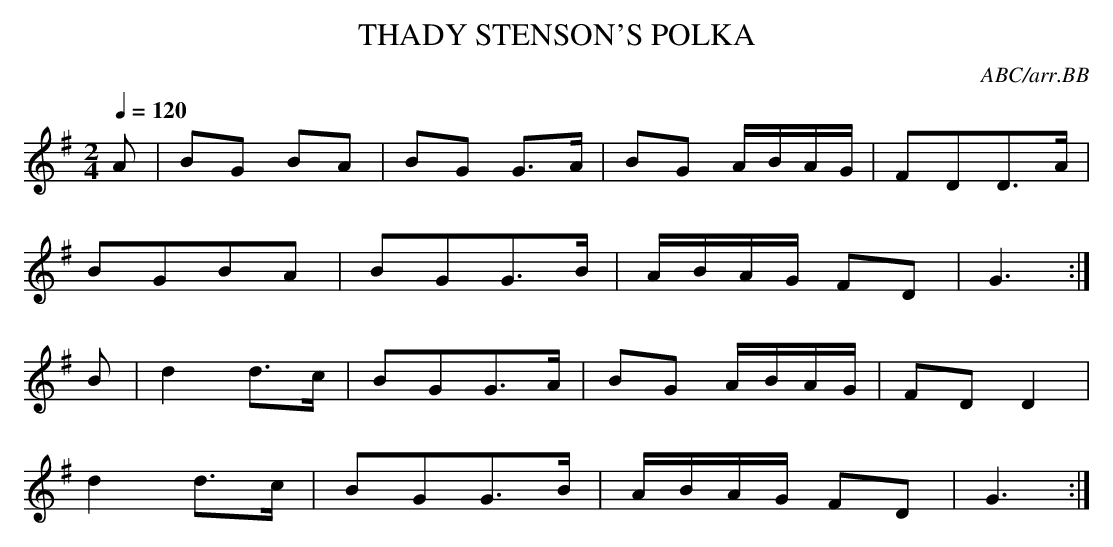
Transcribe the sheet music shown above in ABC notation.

X:1
T:THADY STENSON'S POLKA
C:ABC/arr.BB
Q:1/4=120
L:1/8
M:2/4
K:G
A|BG BA|BG G>A|BG A/B/A/G/| FDD>A|
BGBA| BGG>B|A/B/A/G/ FD| G3:|
B|d2d>c| BGG>A|BG A/B/A/G/| FDD2|
d2d>c| BGG>B|A/B/A/G/ FD| G3:|
